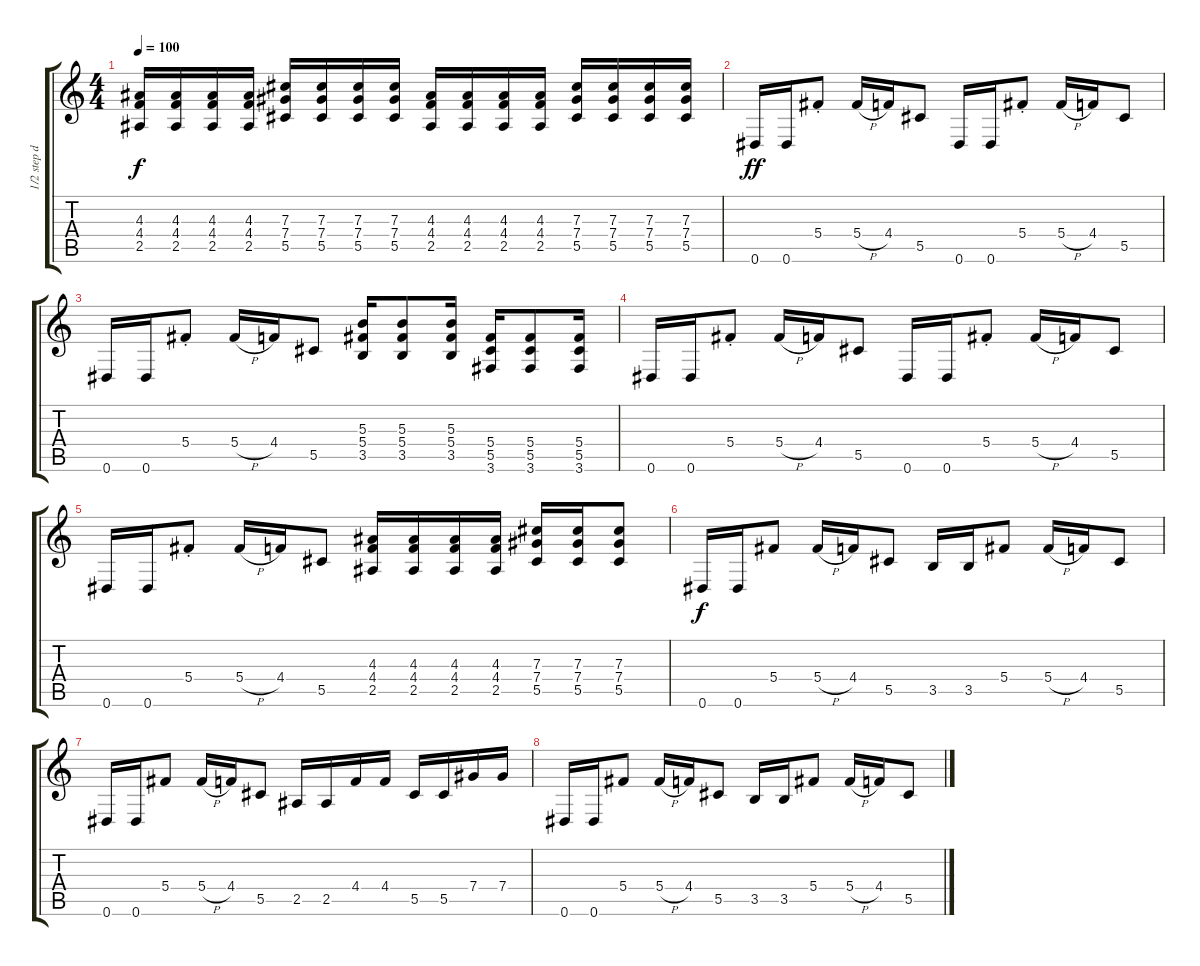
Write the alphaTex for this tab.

\track ("1/2 step down tuning  " "1/2 step d") {instrument overdrivenguitar}
\staff {score tabs}
\tuning (Eb4 Bb3 Gb3 Db3 Ab2 Eb2) {hide}
\ts (4 4)
\tempo 100
\clef g2
\ks c
(4.3 4.4 2.5).16{dy f} (4.3 4.4 2.5).16 (4.3 4.4 2.5).16 (4.3 4.4 2.5).16 (7.3 7.4 5.5).16 (7.3 7.4 5.5).16 (7.3 7.4 5.5).16 (7.3 7.4 5.5).16 (4.3 4.4 2.5).16 (4.3 4.4 2.5).16 (4.3 4.4 2.5).16 (4.3 4.4 2.5).16 (7.3 7.4 5.5).16 (7.3 7.4 5.5).16 (7.3 7.4 5.5).16 (7.3 7.4 5.5).16 |
0.6.16{dy ff} 0.6.16 5.4{st}.8 5.4{h}.16 4.4.16 5.5.8 0.6.16 0.6.16 5.4{st}.8 5.4{h}.16 4.4.16 5.5.8 |
0.6.16 0.6.16 5.4{st}.8 5.4{h}.16 4.4.16 5.5.8 (5.3 5.4 3.5).16 (5.3 5.4 3.5).8 (5.3 5.4 3.5).16 (5.4 5.5 3.6).16 (5.4 5.5 3.6).8 (5.4 5.5 3.6).16 |
0.6.16 0.6.16 5.4{st}.8 5.4{h}.16 4.4.16 5.5.8 0.6.16 0.6.16 5.4{st}.8 5.4{h}.16 4.4.16 5.5.8 |
0.6.16 0.6.16 5.4{st}.8 5.4{h}.16 4.4.16 5.5.8 (4.3 4.4 2.5).16 (4.3 4.4 2.5).16 (4.3 4.4 2.5).16 (4.3 4.4 2.5).16 (7.3 7.4 5.5).16 (7.3 7.4 5.5).16 (7.3 7.4 5.5).8 |
0.6.16{dy f} 0.6.16 5.4.8 5.4{h}.16 4.4.16 5.5.8 3.5.16 3.5.16 5.4.8 5.4{h}.16 4.4.16 5.5.8 |
0.6.16 0.6.16 5.4.8 5.4{h}.16 4.4.16 5.5.8 2.5.16 2.5.16 4.4.16 4.4.16 5.5.16 5.5.16 7.4.16 7.4.16 |
0.6.16 0.6.16 5.4.8 5.4{h}.16 4.4.16 5.5.8 3.5.16 3.5.16 5.4.8 5.4{h}.16 4.4.16 5.5.8
